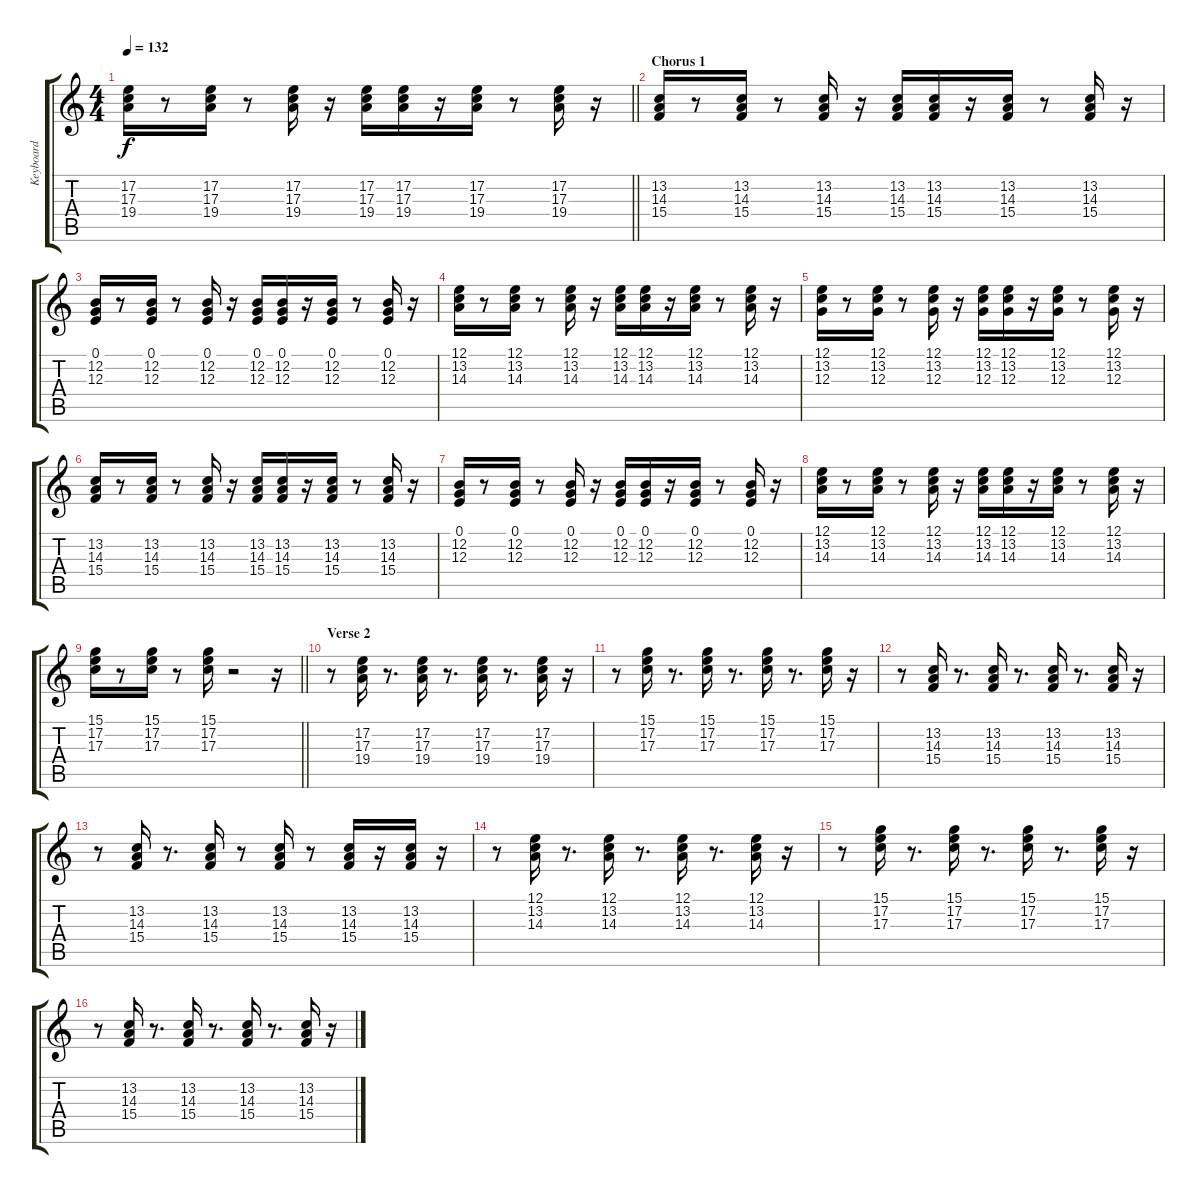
\track ("Keyboard" "Keyboard") {instrument lead2sawtooth}
\staff {score tabs}
\tuning (E4 B3 G3 D3 A2 E2) {hide}
\ts (4 4)
\tempo 132
\clef g2
\barLineRight lightlight
\ks c
(17.2 17.3 19.4).16{dy f} r.8 (17.2 17.3 19.4).16 r.8 (17.2 17.3 19.4).16 r.16 (17.2 17.3 19.4).16 (17.2 17.3 19.4).16 r.16 (17.2 17.3 19.4).16 r.8 (17.2 17.3 19.4).16 r.16 |
\section ("" "Chorus 1")
(13.2 14.3 15.4).16 r.8 (13.2 14.3 15.4).16 r.8 (13.2 14.3 15.4).16 r.16 (13.2 14.3 15.4).16 (13.2 14.3 15.4).16 r.16 (13.2 14.3 15.4).16 r.8 (13.2 14.3 15.4).16 r.16 |
(0.1 12.2 12.3).16 r.8 (0.1 12.2 12.3).16 r.8 (0.1 12.2 12.3).16 r.16 (0.1 12.2 12.3).16 (0.1 12.2 12.3).16 r.16 (0.1 12.2 12.3).16 r.8 (0.1 12.2 12.3).16 r.16 |
(12.1 13.2 14.3).16 r.8 (12.1 13.2 14.3).16 r.8 (12.1 13.2 14.3).16 r.16 (12.1 13.2 14.3).16 (12.1 13.2 14.3).16 r.16 (12.1 13.2 14.3).16 r.8 (12.1 13.2 14.3).16 r.16 |
(12.1 13.2 12.3).16 r.8 (12.1 13.2 12.3).16 r.8 (12.1 13.2 12.3).16 r.16 (12.1 13.2 12.3).16 (12.1 13.2 12.3).16 r.16 (12.1 13.2 12.3).16 r.8 (12.1 13.2 12.3).16 r.16 |
(13.2 14.3 15.4).16 r.8 (13.2 14.3 15.4).16 r.8 (13.2 14.3 15.4).16 r.16 (13.2 14.3 15.4).16 (13.2 14.3 15.4).16 r.16 (13.2 14.3 15.4).16 r.8 (13.2 14.3 15.4).16 r.16 |
(0.1 12.2 12.3).16 r.8 (0.1 12.2 12.3).16 r.8 (0.1 12.2 12.3).16 r.16 (0.1 12.2 12.3).16 (0.1 12.2 12.3).16 r.16 (0.1 12.2 12.3).16 r.8 (0.1 12.2 12.3).16 r.16 |
(12.1 13.2 14.3).16 r.8 (12.1 13.2 14.3).16 r.8 (12.1 13.2 14.3).16 r.16 (12.1 13.2 14.3).16 (12.1 13.2 14.3).16 r.16 (12.1 13.2 14.3).16 r.8 (12.1 13.2 14.3).16 r.16 |
\barLineRight lightlight
(15.1 17.2 17.3).16 r.8 (15.1 17.2 17.3).16 r.8 (15.1 17.2 17.3).16 r.2 r.16 |
\section ("" "Verse 2")
r.8 (17.2 17.3 19.4).16 r.8{d} (17.2 17.3 19.4).16 r.8{d} (17.2 17.3 19.4).16 r.8{d} (17.2 17.3 19.4).16 r.16 |
r.8 (15.1 17.2 17.3).16 r.8{d} (15.1 17.2 17.3).16 r.8{d} (15.1 17.2 17.3).16 r.8{d} (15.1 17.2 17.3).16 r.16 |
r.8 (13.2 14.3 15.4).16 r.8{d} (13.2 14.3 15.4).16 r.8{d} (13.2 14.3 15.4).16 r.8{d} (13.2 14.3 15.4).16 r.16 |
r.8 (13.2 14.3 15.4).16 r.8{d} (13.2 14.3 15.4).16 r.8 (13.2 14.3 15.4).16 r.8 (13.2 14.3 15.4).16 r.16 (13.2 14.3 15.4).16 r.16 |
r.8 (12.1 13.2 14.3).16 r.8{d} (12.1 13.2 14.3).16 r.8{d} (12.1 13.2 14.3).16 r.8{d} (12.1 13.2 14.3).16 r.16 |
r.8 (15.1 17.2 17.3).16 r.8{d} (15.1 17.2 17.3).16 r.8{d} (15.1 17.2 17.3).16 r.8{d} (15.1 17.2 17.3).16 r.16 |
r.8 (13.2 14.3 15.4).16 r.8{d} (13.2 14.3 15.4).16 r.8{d} (13.2 14.3 15.4).16 r.8{d} (13.2 14.3 15.4).16 r.16
